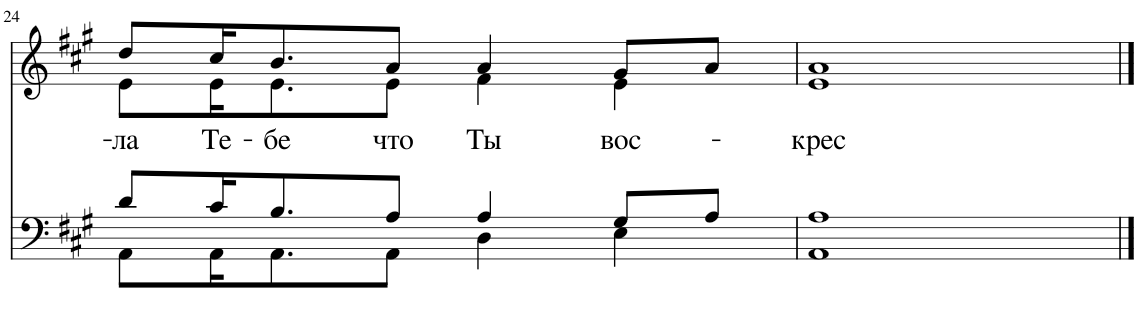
**kern	**kern	**text
*part2	*part1	*part1
*staff2	*staff1	*staff1
*I"Мужчина	*I"Женщина	*
!!LO:PB:g=z
*clefF4	*clefG2	*
*k[f#c#g#]	*k[f#c#g#]	*
*M4/4	*M4/4	*
=24	=24	=24
*^	*^	*
!	!	!	!	!LO:LY:b
8d/L	8AA\L	8dd/L	8e\L	-ла
!	!	!	!	!LO:LY:b
16c#/K	16AA\K	16cc#/K	16e\K	Те-
!	!	!	!	!LO:LY:b
8.B/	8.AA\	8.b/	8.e\	-бе
!	!	!	!	!LO:LY:b
8A/J	8AA\J	8a/J	8e\J	что
!	!	!	!	!LO:LY:b
4A/	4D\	4a/	4f#\	Ты
!	!	!	!	!LO:LY:b
8G#/L	4E\	8g#/L	4e\	вос-
8A/J	.	8a/J	.	.
=25	=25	=25	=25	=25
!	!	!	!	!LO:LY:b
1A	1AA	1a	1e	-крес
*v	*v	*	*	*
*	*v	*v	*
==	==	==
*-	*-	*-
